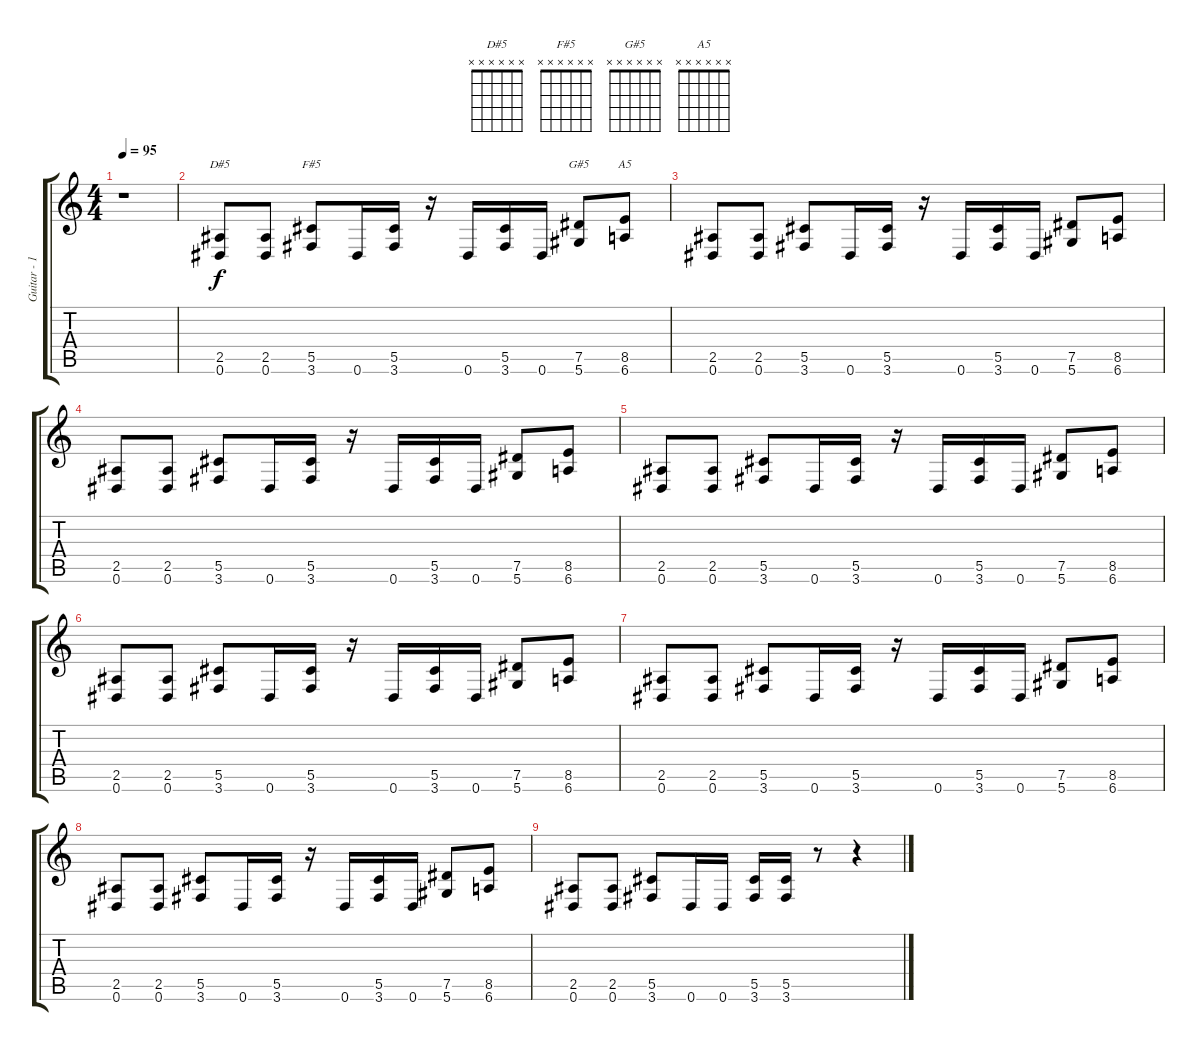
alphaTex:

\track ("Guitar - 1" "Guitar - 1") {instrument overdrivenguitar}
\staff {score tabs}
\tuning (Eb4 Bb3 Gb3 Db3 Ab2 Eb2) {hide}
\chord ("D#5" x x x x x x) {firstfret 0}
\chord ("F#5" x x x x x x) {firstfret 0}
\chord ("G#5" x x x x x x) {firstfret 0}
\chord ("A5" x x x x x x) {firstfret 0}
\ts (4 4)
\tempo 95
\clef g2
\ks c
r.1{dy f} |
(2.5 0.6).8{ch "D#5"} (2.5 0.6).8 (5.5 3.6).8{ch "F#5"} 0.6.16 (5.5 3.6).16 r.16 0.6.16 (5.5 3.6).16 0.6.16 (7.5 5.6).8{ch "G#5"} (8.5 6.6).8{ch "A5"} |
(2.5 0.6).8 (2.5 0.6).8 (5.5 3.6).8 0.6.16 (5.5 3.6).16 r.16 0.6.16 (5.5 3.6).16 0.6.16 (7.5 5.6).8 (8.5 6.6).8 |
(2.5 0.6).8 (2.5 0.6).8 (5.5 3.6).8 0.6.16 (5.5 3.6).16 r.16 0.6.16 (5.5 3.6).16 0.6.16 (7.5 5.6).8 (8.5 6.6).8 |
(2.5 0.6).8 (2.5 0.6).8 (5.5 3.6).8 0.6.16 (5.5 3.6).16 r.16 0.6.16 (5.5 3.6).16 0.6.16 (7.5 5.6).8 (8.5 6.6).8 |
(2.5 0.6).8 (2.5 0.6).8 (5.5 3.6).8 0.6.16 (5.5 3.6).16 r.16 0.6.16 (5.5 3.6).16 0.6.16 (7.5 5.6).8 (8.5 6.6).8 |
(2.5 0.6).8 (2.5 0.6).8 (5.5 3.6).8 0.6.16 (5.5 3.6).16 r.16 0.6.16 (5.5 3.6).16 0.6.16 (7.5 5.6).8 (8.5 6.6).8 |
(2.5 0.6).8 (2.5 0.6).8 (5.5 3.6).8 0.6.16 (5.5 3.6).16 r.16 0.6.16 (5.5 3.6).16 0.6.16 (7.5 5.6).8 (8.5 6.6).8 |
(2.5 0.6).8 (2.5 0.6).8 (5.5 3.6).8 0.6.16 0.6.16 (5.5 3.6).16 (5.5 3.6).16 r.8 r.4
